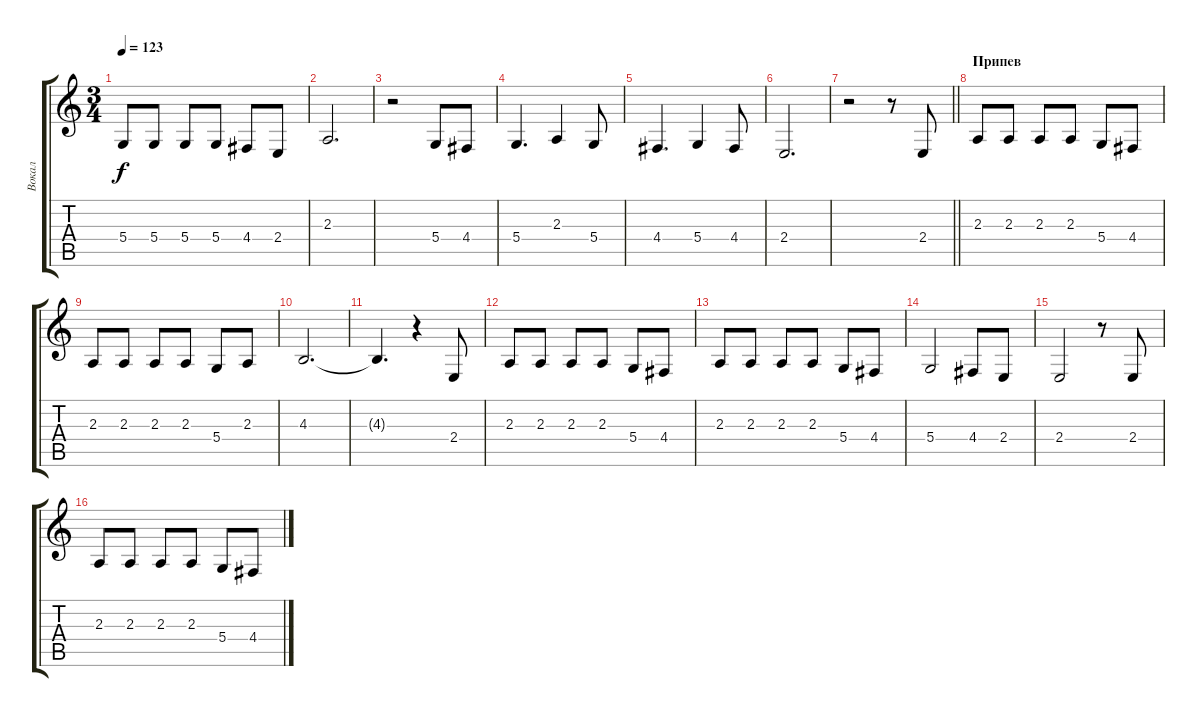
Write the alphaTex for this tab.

\track ("Вокал" "Вокал") {instrument tenorsax}
\staff {score tabs}
\tuning (E4 B3 G3 D3 A2 E2) {hide}
\ts (3 4)
\tempo 123
\clef g2
\ks c
5.4.8{dy f} 5.4.8 5.4.8 5.4.8 4.4.8 2.4.8 |
2.3.2{d} |
r.2 5.4.8 4.4.8 |
5.4.4{d} 2.3.4 5.4.8 |
4.4.4{d} 5.4.4 4.4.8 |
2.4.2{d} |
\barLineRight lightlight
r.2 r.8 2.4.8 |
\section ("" "Припев")
2.3.8 2.3.8 2.3.8 2.3.8 5.4.8 4.4.8 |
2.3.8 2.3.8 2.3.8 2.3.8 5.4.8 2.3.8 |
4.3.2{d} |
4.3{t}.4{d} r.4 2.4.8 |
2.3.8 2.3.8 2.3.8 2.3.8 5.4.8 4.4.8 |
2.3.8 2.3.8 2.3.8 2.3.8 5.4.8 4.4.8 |
5.4.2 4.4.8 2.4.8 |
2.4.2 r.8 2.4.8 |
2.3.8 2.3.8 2.3.8 2.3.8 5.4.8 4.4.8
